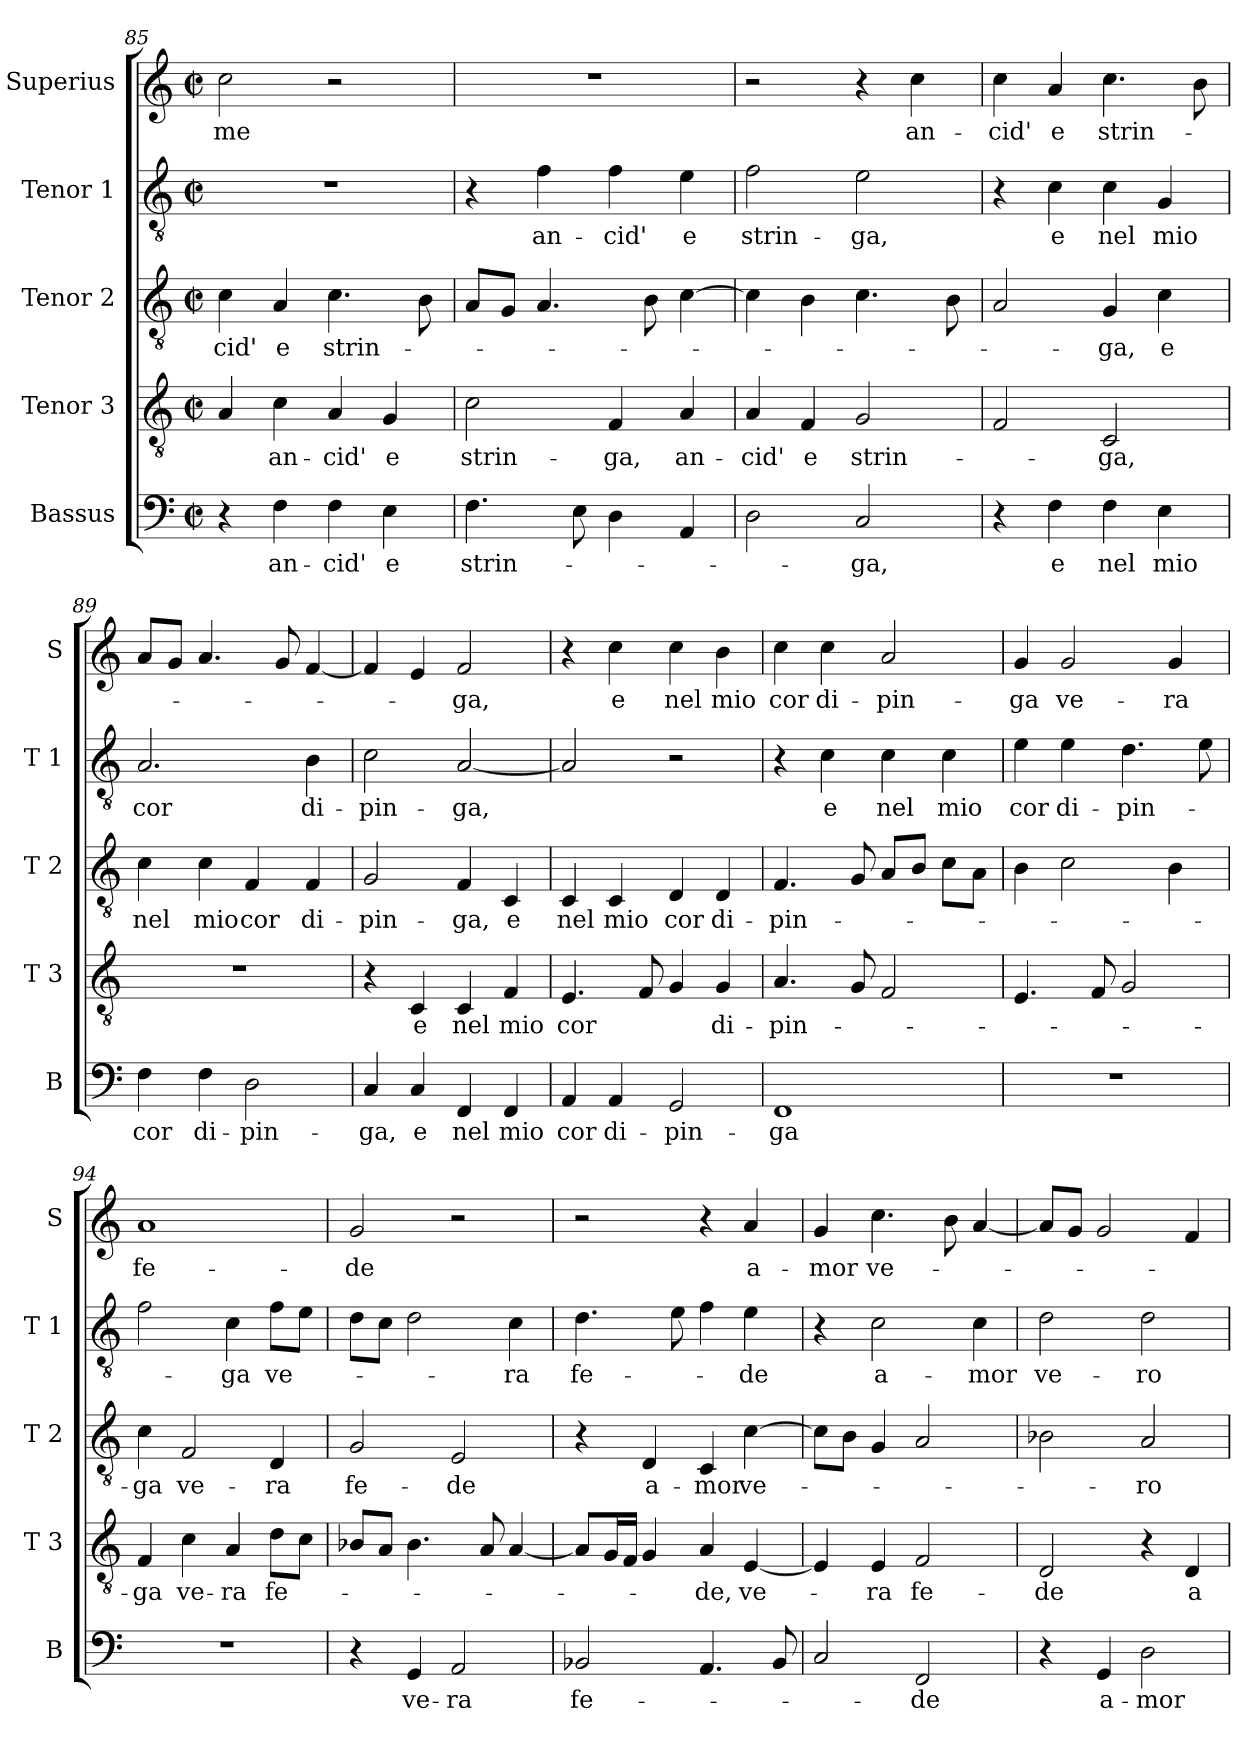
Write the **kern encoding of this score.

**kern	**text	**kern	**text	**kern	**text	**kern	**text	**kern	**text
*part5	*part5	*part4	*part4	*part3	*part3	*part2	*part2	*part1	*part1
*staff5	*staff5	*staff4	*staff4	*staff3	*staff3	*staff2	*staff2	*staff1	*staff1
*I"Bassus	*	*I"Tenor 3	*	*I"Tenor 2	*	*I"Tenor 1	*	*I"Superius	*
*I'B	*	*I'T 3	*	*I'T 2	*	*I'T 1	*	*I'S	*
!!LO:LB:g=z
*clefF4	*	*clefGv2	*	*clefGv2	*	*clefGv2	*	*clefG2	*
*k[]	*	*k[]	*	*k[]	*	*k[]	*	*k[]	*
*C:	*	*C:	*	*C:	*	*C:	*	*C:	*
*M2/2	*	*M2/2	*	*M2/2	*	*M2/2	*	*M2/2	*
*met(c|)	*	*met(c|)	*	*met(c|)	*	*met(c|)	*	*met(c|)	*
=85	=85	=85	=85	=85	=85	=85	=85	=85	=85
!	!	!	!	!	!LO:LY:b	!	!	!	!LO:LY:b
4r	.	4A/	.	4c\	-cid'	1r	.	2cc\	-me
!	!LO:LY:b	!	!LO:LY:b	!	!LO:LY:b	!	!	!	!
4F\	an-	4c\	an-	4A/	e	.	.	.	.
!	!LO:LY:b	!	!LO:LY:b	!	!LO:LY:b	!	!	!	!
4F\	-cid'	4A/	-cid'	4.c\	strin-	.	.	2r	.
!	!LO:LY:b	!	!LO:LY:b	!	!	!	!	!	!
4E\	e	4G/	e	.	.	.	.	.	.
.	.	.	.	8B\	.	.	.	.	.
=86	=86	=86	=86	=86	=86	=86	=86	=86	=86
!	!LO:LY:b	!	!LO:LY:b	!	!	!	!	!	!
4.F\	strin-	2c\	strin-	8A/L	.	4r	.	1r	.
.	.	.	.	8G/J	.	.	.	.	.
!	!	!	!	!	!	!	!LO:LY:b	!	!
.	.	.	.	4.A/	.	4f\	an-	.	.
8E\	.	.	.	.	.	.	.	.	.
!	!	!	!LO:LY:b	!	!	!	!LO:LY:b	!	!
4D\	.	4F/	-ga,	.	.	4f\	-cid'	.	.
.	.	.	.	8B\	.	.	.	.	.
!	!	!	!LO:LY:b	!	!	!	!LO:LY:b	!	!
4AA/	.	4A/	an-	[4c\	.	4e\	e	.	.
=87	=87	=87	=87	=87	=87	=87	=87	=87	=87
!	!	!	!LO:LY:b	!	!	!	!LO:LY:b	!	!
2D\	.	4A/	-cid'	4c\]	.	2f\	strin-	2r	.
!	!	!	!LO:LY:b	!	!	!	!	!	!
.	.	4F/	e	4B\	.	.	.	.	.
!	!LO:LY:b	!	!LO:LY:b	!	!	!	!LO:LY:b	!	!
2C/	-ga,	2G/	strin-	4.c\	.	2e\	-ga,	4r	.
!	!	!	!	!	!	!	!	!	!LO:LY:b
.	.	.	.	.	.	.	.	4cc\	an-
.	.	.	.	8B\	.	.	.	.	.
=88	=88	=88	=88	=88	=88	=88	=88	=88	=88
!	!	!	!	!	!	!	!	!	!LO:LY:b
4r	.	2F/	.	2A/	.	4r	.	4cc\	-cid'
!	!LO:LY:b	!	!	!	!	!	!LO:LY:b	!	!LO:LY:b
4F\	e	.	.	.	.	4c\	e	4a/	e
!	!LO:LY:b	!	!LO:LY:b	!	!LO:LY:b	!	!LO:LY:b	!	!LO:LY:b
4F\	nel	2C/	-ga,	4G/	-ga,	4c\	nel	4.cc\	strin-
!	!LO:LY:b	!	!	!	!LO:LY:b	!	!LO:LY:b	!	!
4E\	mio	.	.	4c\	e	4G/	mio	.	.
.	.	.	.	.	.	.	.	8b\	.
=89	=89	=89	=89	=89	=89	=89	=89	=89	=89
!	!LO:LY:b	!	!	!	!LO:LY:b	!	!LO:LY:b	!	!
4F\	cor	1r	.	4c\	nel	2.A/	cor	8a/L	.
.	.	.	.	.	.	.	.	8g/J	.
!	!LO:LY:b	!	!	!	!LO:LY:b	!	!	!	!
4F\	di-	.	.	4c\	mio	.	.	4.a/	.
!	!LO:LY:b	!	!	!	!LO:LY:b	!	!	!	!
2D\	-pin-	.	.	4F/	cor	.	.	.	.
.	.	.	.	.	.	.	.	8g/	.
!	!	!	!	!	!LO:LY:b	!	!LO:LY:b	!	!
.	.	.	.	4F/	di-	4B\	di-	[4f/	.
=90	=90	=90	=90	=90	=90	=90	=90	=90	=90
!	!LO:LY:b	!	!	!	!LO:LY:b	!	!LO:LY:b	!	!
4C/	-ga,	4r	.	2G/	-pin-	2c\	-pin-	4f/]	.
!	!LO:LY:b	!	!LO:LY:b	!	!	!	!	!	!
4C/	e	4C/	e	.	.	.	.	4e/	.
!	!LO:LY:b	!	!LO:LY:b	!	!LO:LY:b	!	!LO:LY:b	!	!LO:LY:b
4FF/	nel	4C/	nel	4F/	-ga,	[2A/	-ga,	2f/	-ga,
!	!LO:LY:b	!	!LO:LY:b	!	!LO:LY:b	!	!	!	!
4FF/	mio	4F/	mio	4C/	e	.	.	.	.
!!LO:LB:g=z
=91	=91	=91	=91	=91	=91	=91	=91	=91	=91
!	!LO:LY:b	!	!LO:LY:b	!	!LO:LY:b	!	!	!	!
4AA/	cor	4.E/	cor	4C/	nel	2A/]	.	4r	.
!	!LO:LY:b	!	!	!	!LO:LY:b	!	!	!	!LO:LY:b
4AA/	di-	.	.	4C/	mio	.	.	4cc\	e
.	.	8F/	.	.	.	.	.	.	.
!	!LO:LY:b	!	!	!	!LO:LY:b	!	!	!	!LO:LY:b
2GG/	-pin-	4G/	.	4D/	cor	2r	.	4cc\	nel
!	!	!	!LO:LY:b	!	!LO:LY:b	!	!	!	!LO:LY:b
.	.	4G/	di-	4D/	di-	.	.	4b\	mio
=92	=92	=92	=92	=92	=92	=92	=92	=92	=92
!	!LO:LY:b	!	!LO:LY:b	!	!LO:LY:b	!	!	!	!LO:LY:b
1FF	-ga	4.A/	-pin-	4.F/	-pin-	4r	.	4cc\	cor
!	!	!	!	!	!	!	!LO:LY:b	!	!LO:LY:b
.	.	.	.	.	.	4c\	e	4cc\	di-
.	.	8G/	.	8G/	.	.	.	.	.
!	!	!	!	!	!	!	!LO:LY:b	!	!LO:LY:b
.	.	2F/	.	8A/L	.	4c\	nel	2a/	-pin-
.	.	.	.	8B/J	.	.	.	.	.
!	!	!	!	!	!	!	!LO:LY:b	!	!
.	.	.	.	8c\L	.	4c\	mio	.	.
.	.	.	.	8A\J	.	.	.	.	.
=93	=93	=93	=93	=93	=93	=93	=93	=93	=93
!	!	!	!	!	!	!	!LO:LY:b	!	!LO:LY:b
1r	.	4.E/	.	4B\	.	4e\	cor	4g/	-ga
!	!	!	!	!	!	!	!LO:LY:b	!	!LO:LY:b
.	.	.	.	2c\	.	4e\	di-	2g/	ve-
.	.	8F/	.	.	.	.	.	.	.
!	!	!	!	!	!	!	!LO:LY:b	!	!
.	.	2G/	.	.	.	4.d\	-pin-	.	.
!	!	!	!	!	!	!	!	!	!LO:LY:b
.	.	.	.	4B\	.	.	.	4g/	-ra
.	.	.	.	.	.	8e\	.	.	.
=94	=94	=94	=94	=94	=94	=94	=94	=94	=94
!	!	!	!LO:LY:b	!	!LO:LY:b	!	!	!	!LO:LY:b
1r	.	4F/	-ga	4c\	-ga	2f\	.	1a	fe-
!	!	!	!LO:LY:b	!	!LO:LY:b	!	!	!	!
.	.	4c\	ve-	2F/	ve-	.	.	.	.
!	!	!	!LO:LY:b	!	!	!	!LO:LY:b	!	!
.	.	4A/	-ra	.	.	4c\	-ga	.	.
!	!	!	!LO:LY:b	!	!LO:LY:b	!	!LO:LY:b	!	!
.	.	8d\L	fe-	4D/	-ra	8f\L	ve-	.	.
.	.	8c\J	.	.	.	8e\J	.	.	.
=95	=95	=95	=95	=95	=95	=95	=95	=95	=95
!	!	!	!	!	!LO:LY:b	!	!	!	!LO:LY:b
4r	.	8B-X/L	.	2G/	fe-	8d\L	.	2g/	-de
.	.	8A/J	.	.	.	8c\J	.	.	.
!	!LO:LY:b	!	!	!	!	!	!	!	!
4GG/	ve-	4.B-\	.	.	.	2d\	.	.	.
!	!LO:LY:b	!	!	!	!LO:LY:b	!	!	!	!
2AA/	-ra	.	.	2E/	-de	.	.	2r	.
.	.	8A/	.	.	.	.	.	.	.
!	!	!	!	!	!	!	!LO:LY:b	!	!
.	.	[4A/	.	.	.	4c\	-ra	.	.
=96	=96	=96	=96	=96	=96	=96	=96	=96	=96
!	!LO:LY:b	!	!	!	!	!	!LO:LY:b	!	!
2BB-X/	fe-	8A/L]	.	4r	.	4.d\	fe-	2r	.
.	.	16G/L	.	.	.	.	.	.	.
.	.	16F/JJ	.	.	.	.	.	.	.
!	!	!	!	!	!LO:LY:b	!	!	!	!
.	.	4G/	.	4D/	a-	.	.	.	.
.	.	.	.	.	.	8e\	.	.	.
!	!	!	!LO:LY:b	!	!LO:LY:b	!	!	!	!
4.AA/	.	4A/	-de,	4C/	-mor	4f\	.	4r	.
!	!	!	!LO:LY:b	!	!LO:LY:b	!	!LO:LY:b	!	!LO:LY:b
.	.	[4E/	ve-	[4c\	ve-	4e\	-de	4a/	a-
8BB-/	.	.	.	.	.	.	.	.	.
!!LO:PB:g=z
=97	=97	=97	=97	=97	=97	=97	=97	=97	=97
!	!	!	!	!	!	!	!	!	!LO:LY:b
2C/	.	4E/]	.	8c\L]	.	4r	.	4g/	-mor
.	.	.	.	8B\J	.	.	.	.	.
!	!	!	!LO:LY:b	!	!	!	!LO:LY:b	!	!LO:LY:b
.	.	4E/	-ra	4G/	.	2c\	a-	4.cc\	ve-
!	!LO:LY:b	!	!LO:LY:b	!	!	!	!	!	!
2FF/	-de	2F/	fe-	2A/	.	.	.	.	.
.	.	.	.	.	.	.	.	8b\	.
!	!	!	!	!	!	!	!LO:LY:b	!	!
.	.	.	.	.	.	4c\	-mor	[4a/	.
=98	=98	=98	=98	=98	=98	=98	=98	=98	=98
!	!	!	!LO:LY:b	!	!	!	!LO:LY:b	!	!
4r	.	2D/	-de	2B-X\	.	2d\	ve-	8a/L]	.
.	.	.	.	.	.	.	.	8g/J	.
!	!LO:LY:b	!	!	!	!	!	!	!	!
4GG/	a-	.	.	.	.	.	.	2g/	.
!	!LO:LY:b	!	!	!	!LO:LY:b	!	!LO:LY:b	!	!
2D\	-mor	4r	.	2A/	-ro	2d\	-ro	.	.
!	!	!	!LO:LY:b	!	!	!	!	!	!
.	.	4D/	a-	.	.	.	.	4f/	.
=	=	=	=	=	=	=	=	=	=
*-	*-	*-	*-	*-	*-	*-	*-	*-	*-
